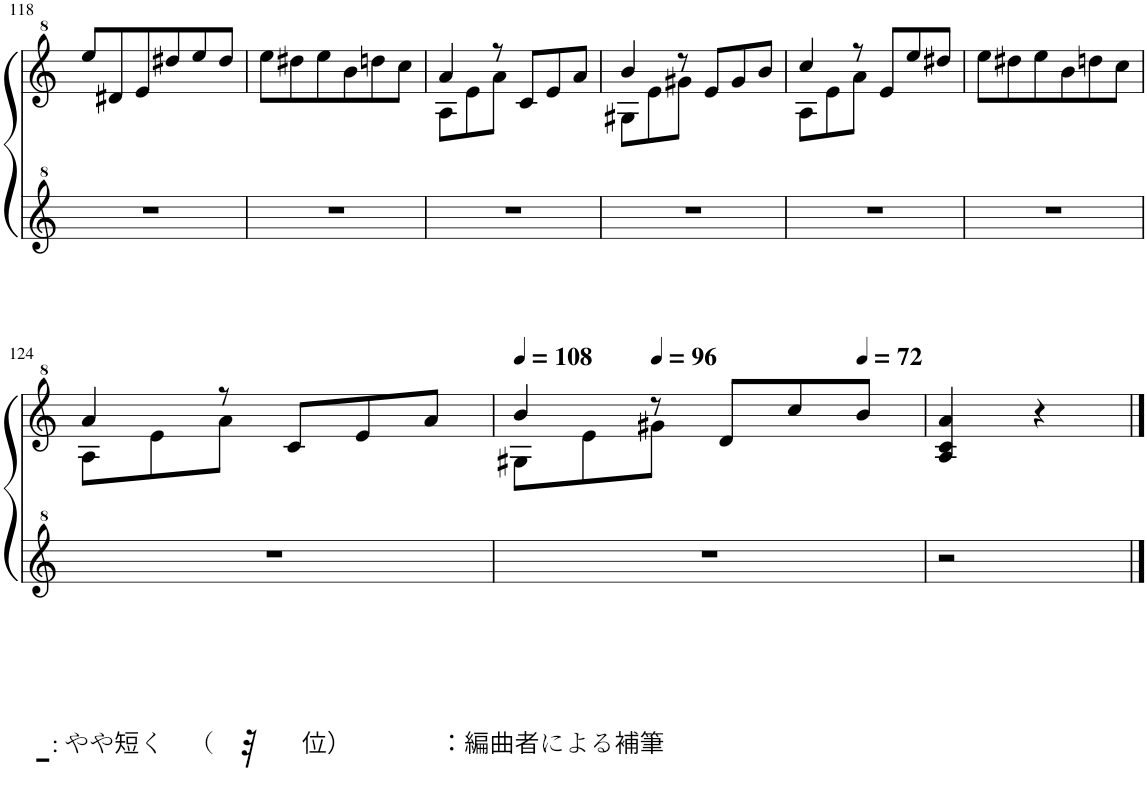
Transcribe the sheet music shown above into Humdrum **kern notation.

**kern
*part1
*staff1
*I"パンフルート
!!LO:PB:g=z
*clefG^2
*k[]
*M3/4
=118
8eee/L
8dd#X/
8ee/
8ddd#X/
8eee/
8ddd#/J
=119
8eee\L
8ddd#X\
8eee\
8bb\
8dddn\
8ccc\J
=120
*^
4aa/	8a\L
.	8ee\
8r	8aa\J
8cc/L	4.ryy
8ee/	.
8aa/J	.
=121	=121
4bb/	8g#X\L
.	8ee\
8r	8gg#X\J
8ee/L	4.ryy
8gg#/	.
8bb/J	.
=122	=122
4ccc/	8a\L
.	8ee\
8r	8aa\J
8ee/L	4.ryy
8eee/	.
8ddd#X/J	.
*v	*v
=123
8eee\L
8ddd#X\
8eee\
8bb\
8dddn\
8ccc\J
!!LO:LB:g=z
=124
*^
4aa/	8a\L
.	8ee\
8r	8aa\J
8cc/L	4.ryy
8ee/	.
8aa/J	.
=125	=125
*MM108	*
4bb/	8g#X\L
.	8ee\
*MM96	*
8r	8gg#X\J
8dd/L	4.ryy
8ccc/	.
*MM72	*
8bb/J	.
*v	*v
=126
4a/ 4cc/ 4aa/
4r
==
*-
